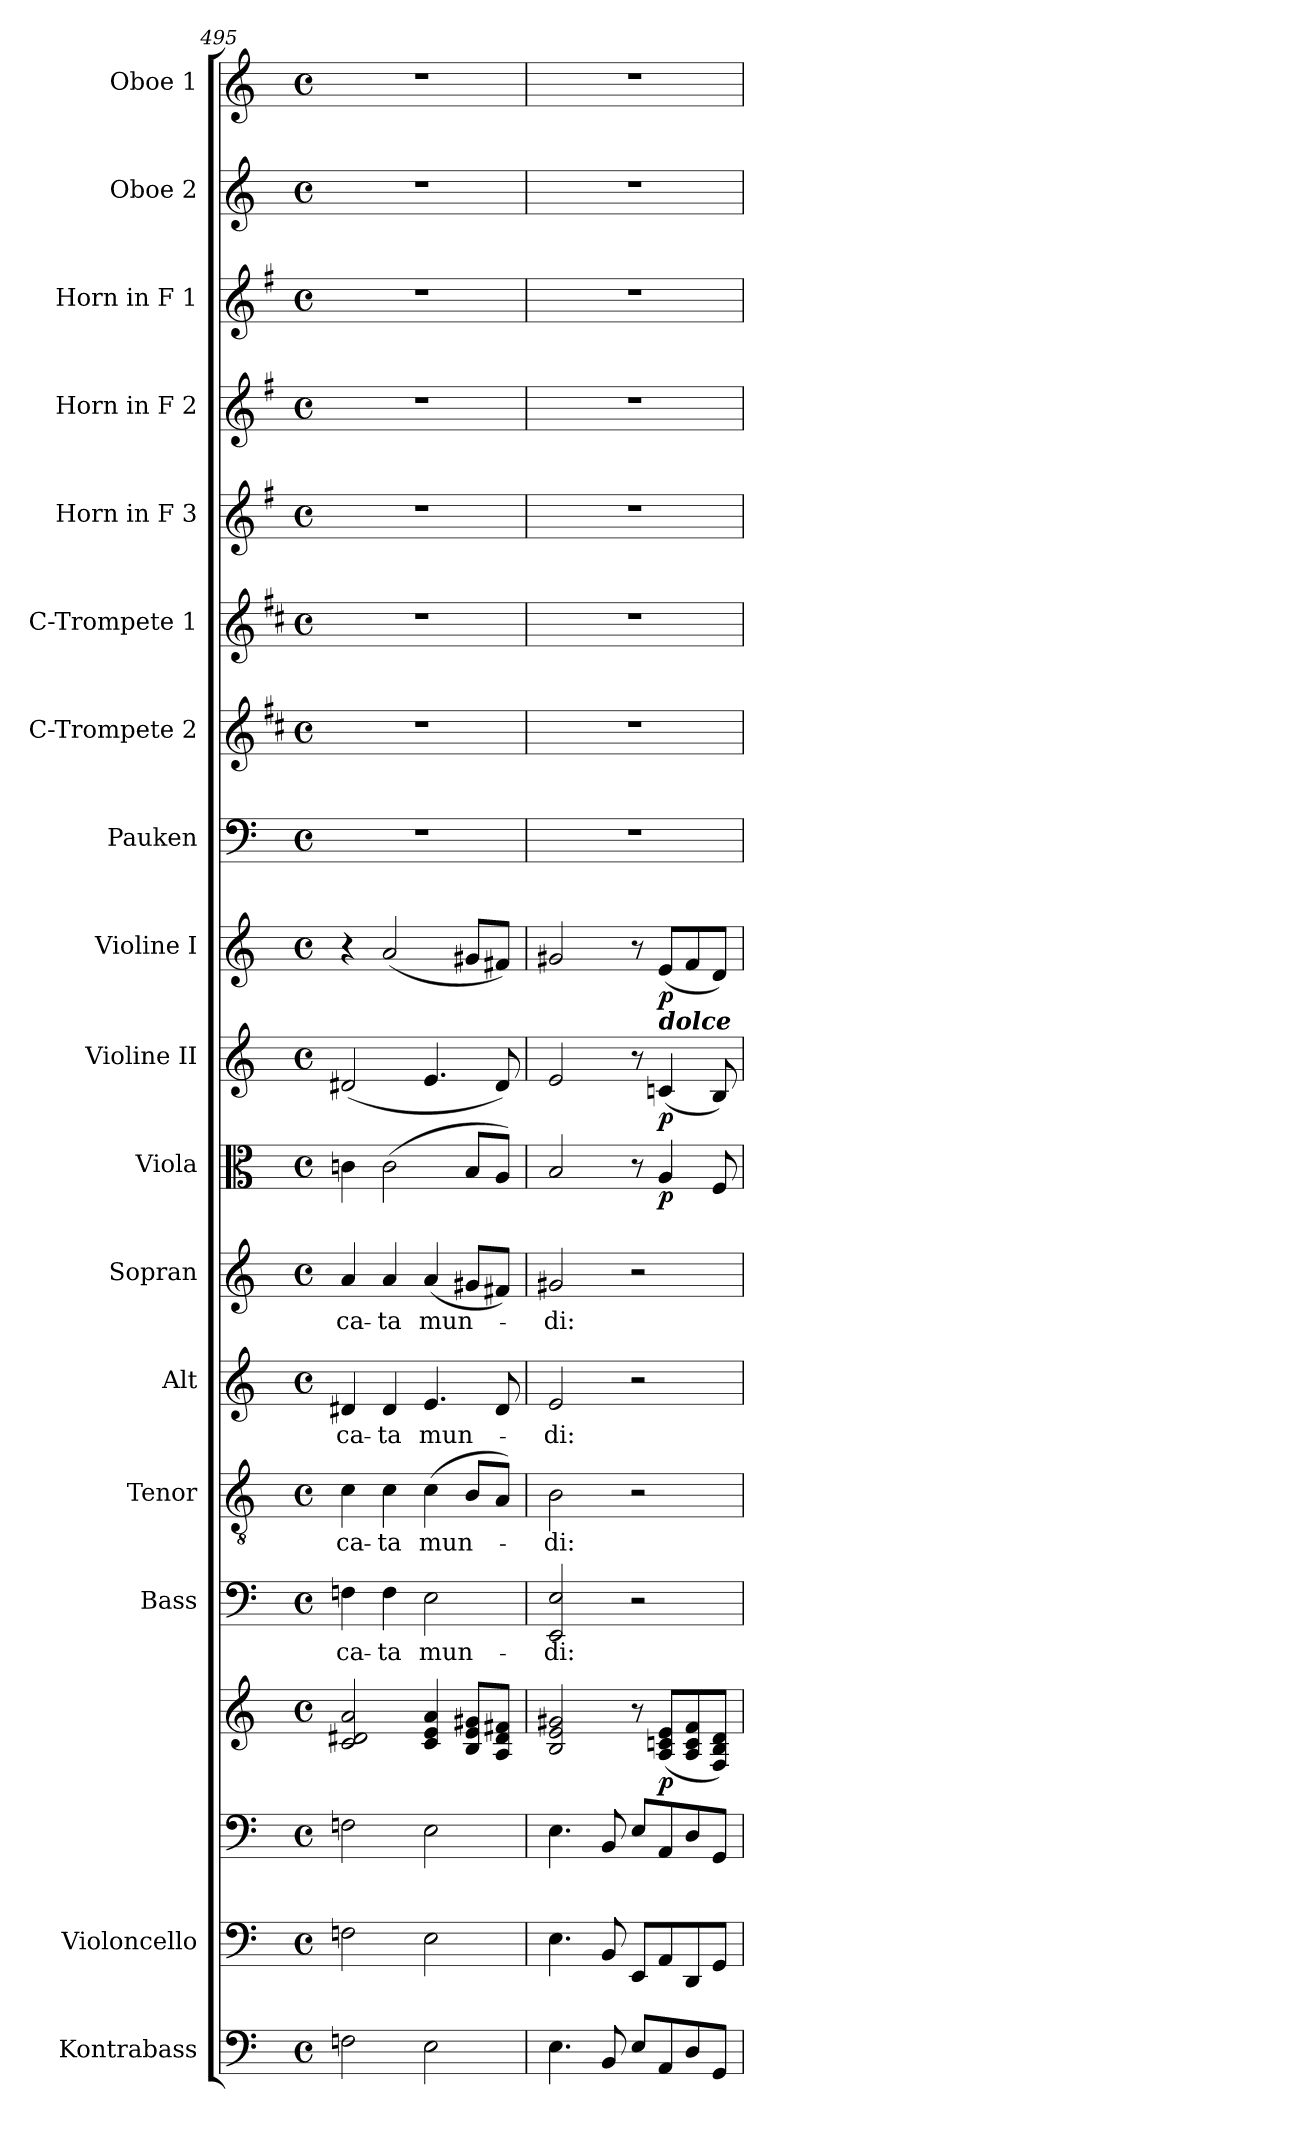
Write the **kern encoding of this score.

**kern	**kern	**kern	**kern	**dynam	**kern	**text	**kern	**text	**kern	**text	**kern	**text	**kern	**dynam	**kern	**dynam	**kern	**dynam	**kern	**kern	**kern	**kern	**kern	**kern	**kern	**kern
*part18	*part17	*part16	*part16	*part16	*part15	*part15	*part14	*part14	*part13	*part13	*part12	*part12	*part11	*part11	*part10	*part10	*part9	*part9	*part8	*part7	*part6	*part5	*part4	*part3	*part2	*part1
*staff19	*staff18	*staff17	*staff16	*staff16/17	*staff15	*staff15	*staff14	*staff14	*staff13	*staff13	*staff12	*staff12	*staff11	*staff11	*staff10	*staff10	*staff9	*staff9	*staff8	*staff7	*staff6	*staff5	*staff4	*staff3	*staff2	*staff1
*I"Kontrabass	*I"Violoncello	*	*	*	*I"Bass	*	*I"Tenor	*	*I"Alt	*	*I"Sopran	*	*I"Viola	*	*I"Violine II	*	*I"Violine I	*	*I"Pauken	*I"C-Trompete 2	*I"C-Trompete 1	*I"Horn in F 3	*I"Horn in F 2	*I"Horn in F 1	*I"Oboe 2	*I"Oboe 1
*I'Kb.	*I'Vc.	*	*	*	*I'B.	*	*I'T.	*	*I'A.	*	*I'S.	*	*I'Vla.	*	*I'Vl. II	*	*I'Vl. I	*	*I'Pk.	*I'C Trp. 2	*I'C Trp. 1	*	*	*	*I'Ob. 2	*I'Ob. 1
*clefF4	*clefF4	*clefF4	*clefG2	*	*clefF4	*	*clefGv2	*	*clefG2	*	*clefG2	*	*clefC3	*	*clefG2	*	*clefG2	*	*clefF4	*clefG2	*clefG2	*clefG2	*clefG2	*clefG2	*clefG2	*clefG2
*ITrd7c12	*	*	*	*	*	*	*	*	*	*	*	*	*	*	*	*	*	*	*	*ITrd1c2	*ITrd1c2	*ITrd4c7	*ITrd4c7	*ITrd4c7	*	*
*k[]	*k[]	*k[]	*k[]	*	*k[]	*	*k[]	*	*k[]	*	*k[]	*	*k[]	*	*k[]	*	*k[]	*	*k[]	*k[]	*k[]	*k[]	*k[]	*k[]	*k[]	*k[]
*C:	*C:	*C:	*C:	*	*C:	*	*C:	*	*C:	*	*C:	*	*C:	*	*C:	*	*C:	*	*C:	*C:	*C:	*C:	*C:	*C:	*C:	*C:
*M4/4	*M4/4	*M4/4	*M4/4	*	*M4/4	*	*M4/4	*	*M4/4	*	*M4/4	*	*M4/4	*	*M4/4	*	*M4/4	*	*M4/4	*M4/4	*M4/4	*M4/4	*M4/4	*M4/4	*M4/4	*M4/4
*met(c)	*met(c)	*met(c)	*met(c)	*	*met(c)	*	*met(c)	*	*met(c)	*	*met(c)	*	*met(c)	*	*met(c)	*	*met(c)	*	*met(c)	*met(c)	*met(c)	*met(c)	*met(c)	*met(c)	*met(c)	*met(c)
=495	=495	=495	=495	=495	=495	=495	=495	=495	=495	=495	=495	=495	=495	=495	=495	=495	=495	=495	=495	=495	=495	=495	=495	=495	=495	=495
!	!	!	!	!	!	!LO:LY:b	!	!LO:LY:b	!	!LO:LY:b	!	!LO:LY:b	!	!	!	!	!	!	!	!	!	!	!	!	!	!
2FFn\	2Fn\	2Fn\	2c/ 2d#X/ 2a/	.	4Fn\	-ca-	4c\	-ca-	4d#X/	-ca-	4a/	-ca-	4cn\	.	(<2d#X/	.	4r	.	1r	1r	1r	1r	1r	1r	1r	1r
!	!	!	!	!	!	!LO:LY:b	!	!LO:LY:b	!	!LO:LY:b	!	!LO:LY:b	!	!	!	!	!	!	!	!	!	!	!	!	!	!
.	.	.	.	.	4F\	-ta	4c\	-ta	4d#/	-ta	4a/	-ta	(>2c\	.	.	.	(<2a/	.	.	.	.	.	.	.	.	.
!	!	!	!	!	!	!LO:LY:b	!	!LO:LY:b	!	!LO:LY:b	!	!LO:LY:b	!	!	!	!	!	!	!	!	!	!	!	!	!	!
2EE\	2E\	2E\	4c/ 4e/ 4a/	.	2E\	mun-	(>4c\	mun-	4.e/	mun-	(<4a/	mun-	.	.	4.e/	.	.	.	.	.	.	.	.	.	.	.
.	.	.	8B/ 8e/ 8g#X/L	.	.	.	8B/L	.	.	.	8g#X/L	.	8B/L	.	.	.	8g#X/L	.	.	.	.	.	.	.	.	.
.	.	.	8A/ 8d#/ 8f#X/J	.	.	.	8A/J)	.	8d#/	.	8f#X/J)	.	8A/J)	.	8d#/)	.	8f#X/J)	.	.	.	.	.	.	.	.	.
=496	=496	=496	=496	=496	=496	=496	=496	=496	=496	=496	=496	=496	=496	=496	=496	=496	=496	=496	=496	=496	=496	=496	=496	=496	=496	=496
!	!	!	!	!	!	!LO:LY:b	!	!LO:LY:b	!	!LO:LY:b	!	!LO:LY:b	!	!	!	!	!	!	!	!	!	!	!	!	!	!
4.EE\	4.E\	4.E\	2B/ 2e/ 2g#X/	.	2EE/ 2E/	-di:	2B\	-di:	2e/	-di:	2g#X/	-di:	2B/	.	2e/	.	2g#X/	.	1r	1r	1r	1r	1r	1r	1r	1r
8BBB/	8BB/	8BB/	.	.	.	.	.	.	.	.	.	.	.	.	.	.	.	.	.	.	.	.	.	.	.	.
8EE/L	8EE/L	8E/L	8r	.	2r	.	2r	.	2r	.	2r	.	8r	.	8r	.	8r	.	.	.	.	.	.	.	.	.
!	!	!	!	!	!	!	!	!	!	!	!	!	!	!	!	!	!LO:TX:b:Bi:t=dolce	!	!	!	!	!	!	!	!	!
!	!	!	!	!LO:DY:b	!	!	!	!	!	!	!	!	!	!LO:DY:b	!	!LO:DY:b	!	!LO:DY:b	!	!	!	!	!	!	!	!
8AAA/	8AA/	8AA/	(<8A/ 8cn/ 8e/L	p	.	.	.	.	.	.	.	.	4A/	p	(<4cn/	p	(<8e/L	p	.	.	.	.	.	.	.	.
8DD/	8DD/	8D/	8A/ 8c/ 8f/	.	.	.	.	.	.	.	.	.	.	.	.	.	8f/	.	.	.	.	.	.	.	.	.
8GGG/J	8GG/J	8GG/J	8F/ 8B/ 8d/J)	.	.	.	.	.	.	.	.	.	8F/	.	8B/)	.	8d/J)	.	.	.	.	.	.	.	.	.
=	=	=	=	=	=	=	=	=	=	=	=	=	=	=	=	=	=	=	=	=	=	=	=	=	=	=
*-	*-	*-	*-	*-	*-	*-	*-	*-	*-	*-	*-	*-	*-	*-	*-	*-	*-	*-	*-	*-	*-	*-	*-	*-	*-	*-
